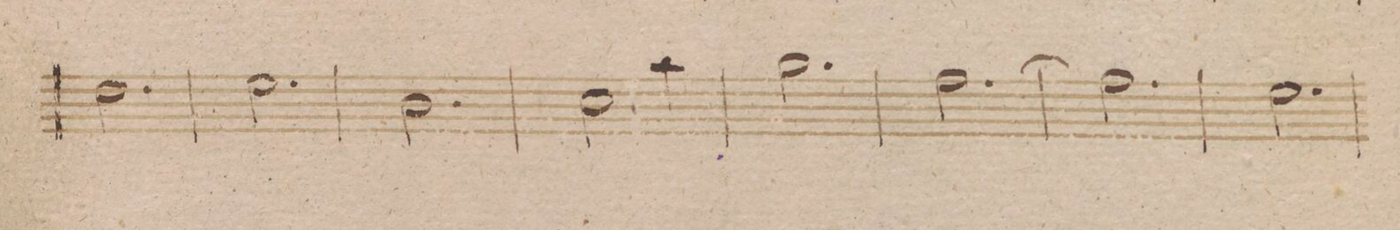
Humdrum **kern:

**kern	**dynam
*I"Oboe 1mo	*
*clefG2	*
*k[b-]	*
*met(c|)	*
*M3/4	*
2.dd\	.
=203	=203
2.ee\	.
=204	=204
2.b-\	.
=205	=205
2cc\	.
4aa\	.
=206	=206
2.gg\	.
=207	=207
[2.ff\	.
=208	=208
2.ff\]	.
=209	=209
2.ee\	.
=210	=210
*-	*-
